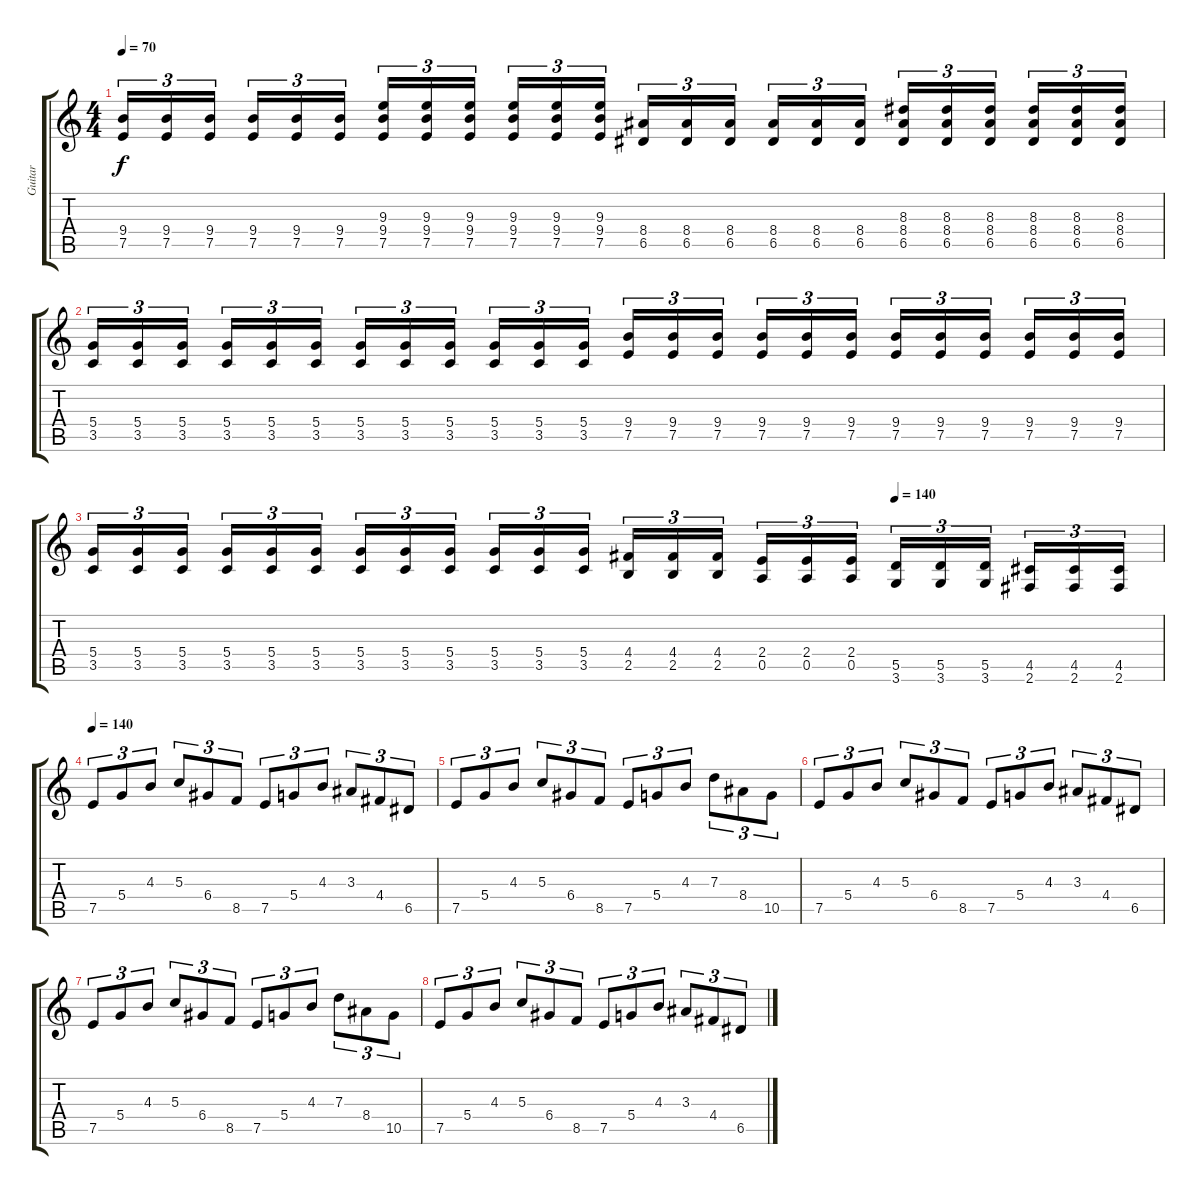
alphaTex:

\track ("Guitar" "Guitar") {instrument distortionguitar}
\staff {score tabs}
\tuning (E4 B3 G3 D3 A2 E2) {hide}
\ts (4 4)
\tempo 70
\clef g2
\ks c
(9.4 7.5).16{tu (3 2) dy f} (9.4 7.5).16{tu (3 2)} (9.4 7.5).16{tu (3 2)} (9.4 7.5).16{tu (3 2)} (9.4 7.5).16{tu (3 2)} (9.4 7.5).16{tu (3 2)} (9.3 9.4 7.5).16{tu (3 2)} (9.3 9.4 7.5).16{tu (3 2)} (9.3 9.4 7.5).16{tu (3 2)} (9.3 9.4 7.5).16{tu (3 2)} (9.3 9.4 7.5).16{tu (3 2)} (9.3 9.4 7.5).16{tu (3 2)} (8.4 6.5).16{tu (3 2)} (8.4 6.5).16{tu (3 2)} (8.4 6.5).16{tu (3 2)} (8.4 6.5).16{tu (3 2)} (8.4 6.5).16{tu (3 2)} (8.4 6.5).16{tu (3 2)} (8.3 8.4 6.5).16{tu (3 2)} (8.3 8.4 6.5).16{tu (3 2)} (8.3 8.4 6.5).16{tu (3 2)} (8.3 8.4 6.5).16{tu (3 2)} (8.3 8.4 6.5).16{tu (3 2)} (8.3 8.4 6.5).16{tu (3 2)} |
(5.4 3.5).16{tu (3 2)} (5.4 3.5).16{tu (3 2)} (5.4 3.5).16{tu (3 2)} (5.4 3.5).16{tu (3 2)} (5.4 3.5).16{tu (3 2)} (5.4 3.5).16{tu (3 2)} (5.4 3.5).16{tu (3 2)} (5.4 3.5).16{tu (3 2)} (5.4 3.5).16{tu (3 2)} (5.4 3.5).16{tu (3 2)} (5.4 3.5).16{tu (3 2)} (5.4 3.5).16{tu (3 2)} (9.4 7.5).16{tu (3 2)} (9.4 7.5).16{tu (3 2)} (9.4 7.5).16{tu (3 2)} (9.4 7.5).16{tu (3 2)} (9.4 7.5).16{tu (3 2)} (9.4 7.5).16{tu (3 2)} (9.4 7.5).16{tu (3 2)} (9.4 7.5).16{tu (3 2)} (9.4 7.5).16{tu (3 2)} (9.4 7.5).16{tu (3 2)} (9.4 7.5).16{tu (3 2)} (9.4 7.5).16{tu (3 2)} |
\tempo (140 0.75)
(5.4 3.5).16{tu (3 2)} (5.4 3.5).16{tu (3 2)} (5.4 3.5).16{tu (3 2)} (5.4 3.5).16{tu (3 2)} (5.4 3.5).16{tu (3 2)} (5.4 3.5).16{tu (3 2)} (5.4 3.5).16{tu (3 2)} (5.4 3.5).16{tu (3 2)} (5.4 3.5).16{tu (3 2)} (5.4 3.5).16{tu (3 2)} (5.4 3.5).16{tu (3 2)} (5.4 3.5).16{tu (3 2)} (4.4 2.5).16{tu (3 2)} (4.4 2.5).16{tu (3 2)} (4.4 2.5).16{tu (3 2)} (2.4 0.5).16{tu (3 2)} (2.4 0.5).16{tu (3 2)} (2.4 0.5).16{tu (3 2)} (5.5 3.6).16{tu (3 2)} (5.5 3.6).16{tu (3 2)} (5.5 3.6).16{tu (3 2)} (4.5 2.6).16{tu (3 2)} (4.5 2.6).16{tu (3 2)} (4.5 2.6).16{tu (3 2)} |
\tempo 140
7.5.8{tu (3 2) instrument distortionguitar} 5.4.8{tu (3 2)} 4.3.8{tu (3 2)} 5.3.8{tu (3 2)} 6.4.8{tu (3 2)} 8.5.8{tu (3 2)} 7.5.8{tu (3 2)} 5.4.8{tu (3 2)} 4.3.8{tu (3 2)} 3.3.8{tu (3 2)} 4.4.8{tu (3 2)} 6.5.8{tu (3 2)} |
7.5.8{tu (3 2)} 5.4.8{tu (3 2)} 4.3.8{tu (3 2)} 5.3.8{tu (3 2)} 6.4.8{tu (3 2)} 8.5.8{tu (3 2)} 7.5.8{tu (3 2)} 5.4.8{tu (3 2)} 4.3.8{tu (3 2)} 7.3.8{tu (3 2)} 8.4.8{tu (3 2)} 10.5.8{tu (3 2)} |
7.5.8{tu (3 2)} 5.4.8{tu (3 2)} 4.3.8{tu (3 2)} 5.3.8{tu (3 2)} 6.4.8{tu (3 2)} 8.5.8{tu (3 2)} 7.5.8{tu (3 2)} 5.4.8{tu (3 2)} 4.3.8{tu (3 2)} 3.3.8{tu (3 2)} 4.4.8{tu (3 2)} 6.5.8{tu (3 2)} |
7.5.8{tu (3 2)} 5.4.8{tu (3 2)} 4.3.8{tu (3 2)} 5.3.8{tu (3 2)} 6.4.8{tu (3 2)} 8.5.8{tu (3 2)} 7.5.8{tu (3 2)} 5.4.8{tu (3 2)} 4.3.8{tu (3 2)} 7.3.8{tu (3 2)} 8.4.8{tu (3 2)} 10.5.8{tu (3 2)} |
7.5.8{tu (3 2)} 5.4.8{tu (3 2)} 4.3.8{tu (3 2)} 5.3.8{tu (3 2)} 6.4.8{tu (3 2)} 8.5.8{tu (3 2)} 7.5.8{tu (3 2)} 5.4.8{tu (3 2)} 4.3.8{tu (3 2)} 3.3.8{tu (3 2)} 4.4.8{tu (3 2)} 6.5.8{tu (3 2)}
